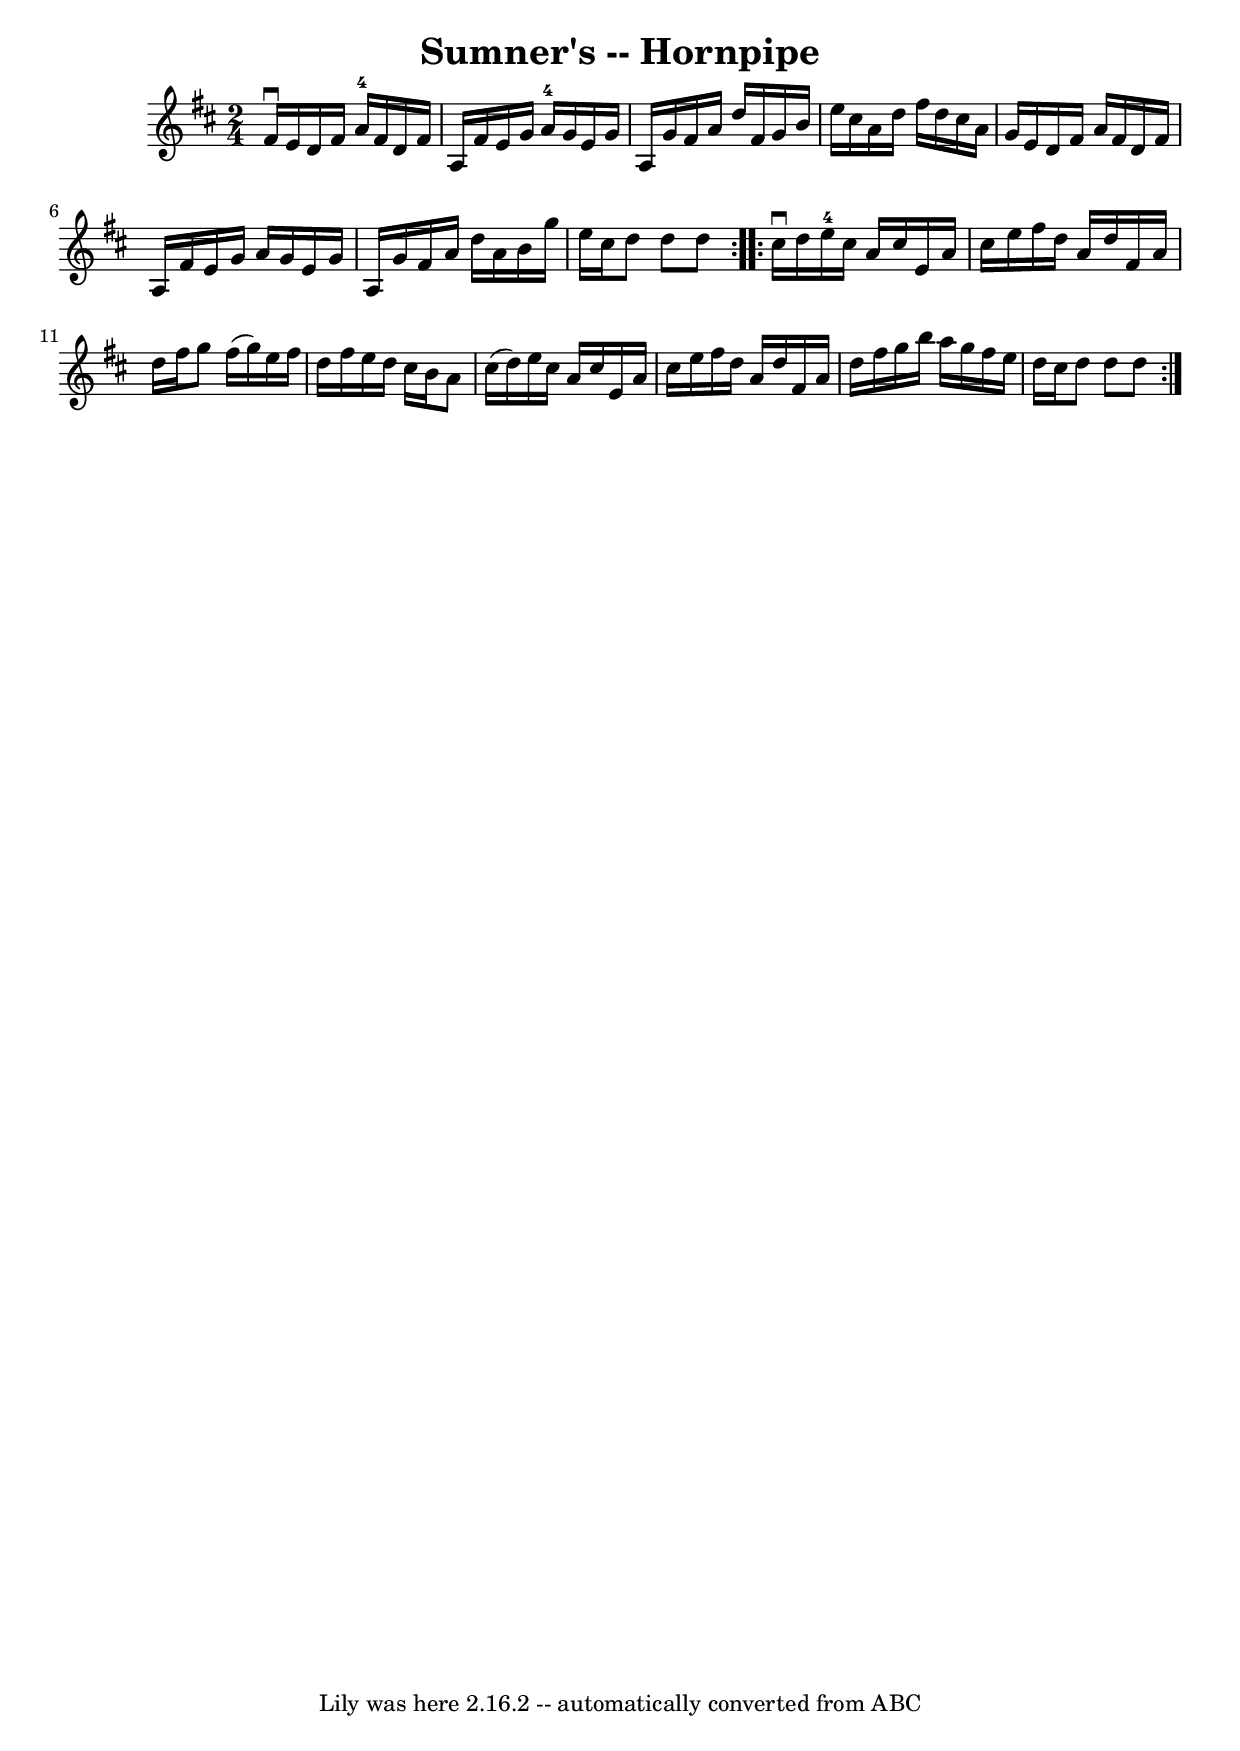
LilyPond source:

\version "2.16.2"
\include "Mammoth.ily"
\header {
  %% book = "Cole's 1000 Fiddle Tunes"
  crossRefNumber = "1"
  footnotes = ""
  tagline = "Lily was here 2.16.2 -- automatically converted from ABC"
  title = "Sumner's -- Hornpipe"

}
voicedefault =  {



  \repeat volta 2 {

    \time 2/4 
    \key d \major
    fis'16^\downbow e'16  |
    d'16 fis'16    
    a'16-4 fis'16 d'16 fis'16 a16 fis'16  |
    e'16 g'16  
    a'16-4 g'16 e'16 g'16 a16 g'16  |
    fis'16 a'16    
    d''16 fis'16 g'16 b'16 e''16 cis''16  |
    a'16 d''16   
    fis''16 d''16 cis''16 a'16 g'16 e'16  |
    d'16    
    fis'16 a'16 fis'16 d'16 fis'16 a16 fis'16  |
    e'16    
    g'16 a'16 g'16 e'16 g'16 a16 g'16  |
    fis'16 a'16  
    d''16 a'16 b'16 g''16 e''16 cis''16  |
    d''8 d''8   
    d''8  
  }     
  \repeat volta 2 {
    cis''16^\downbow d''16  |
    e''16-4 cis''16 a'16 cis''16 e'16 a'16 cis''16 e''16  |
    
    fis''16 d''16 a'16 d''16 fis'16 a'16 d''16 fis''16   |
    g''8 fis''16 (g''16) e''16 fis''16 d''16 fis''16  |
    e''16 d''16 cis''16 b'16 a'8 cis''16 (d''16)  |
    e''16 cis''16 a'16 cis''16 e'16 a'16 cis''16    
    e''16  |
    fis''16 d''16 a'16 d''16 fis'16 a'16 d''16  
    fis''16  |
    g''16 b''16 a''16 g''16 fis''16 e''16    
    d''16 cis''16  |
    d''8 d''8 d''8  
  }   

}

\score{
  <<

    \context Staff="default"
    {
      \voicedefault 
      
    }

  >>
  \layout {
    
  }
  \midi {
  }

}
